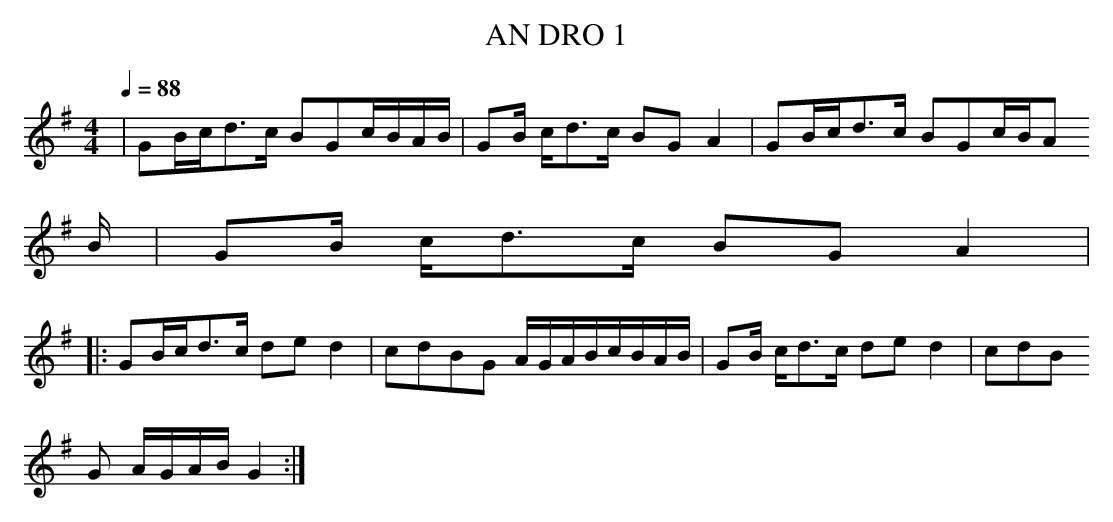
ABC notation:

X:1
T:AN DRO 1
M:4/4
L:1/8
Q:1/4=88
K:G
|GB/2c/2d3/2c/2 BGc/2B/2A/2B/2|GB/2 c<dc/2 BGA2|GB/2c/2d3/2c/2 BGc/2B/2A
/2B/2|GB/2 c<dc/2 BGA2|
|:GB/2c/2d3/2c/2 ded2|cdBG A/2G/2A/2B/2c/2B/2A/2B/2|GB/2 c<dc/2 ded2|cdB
G A/2G/2A/2B/2G2:|
